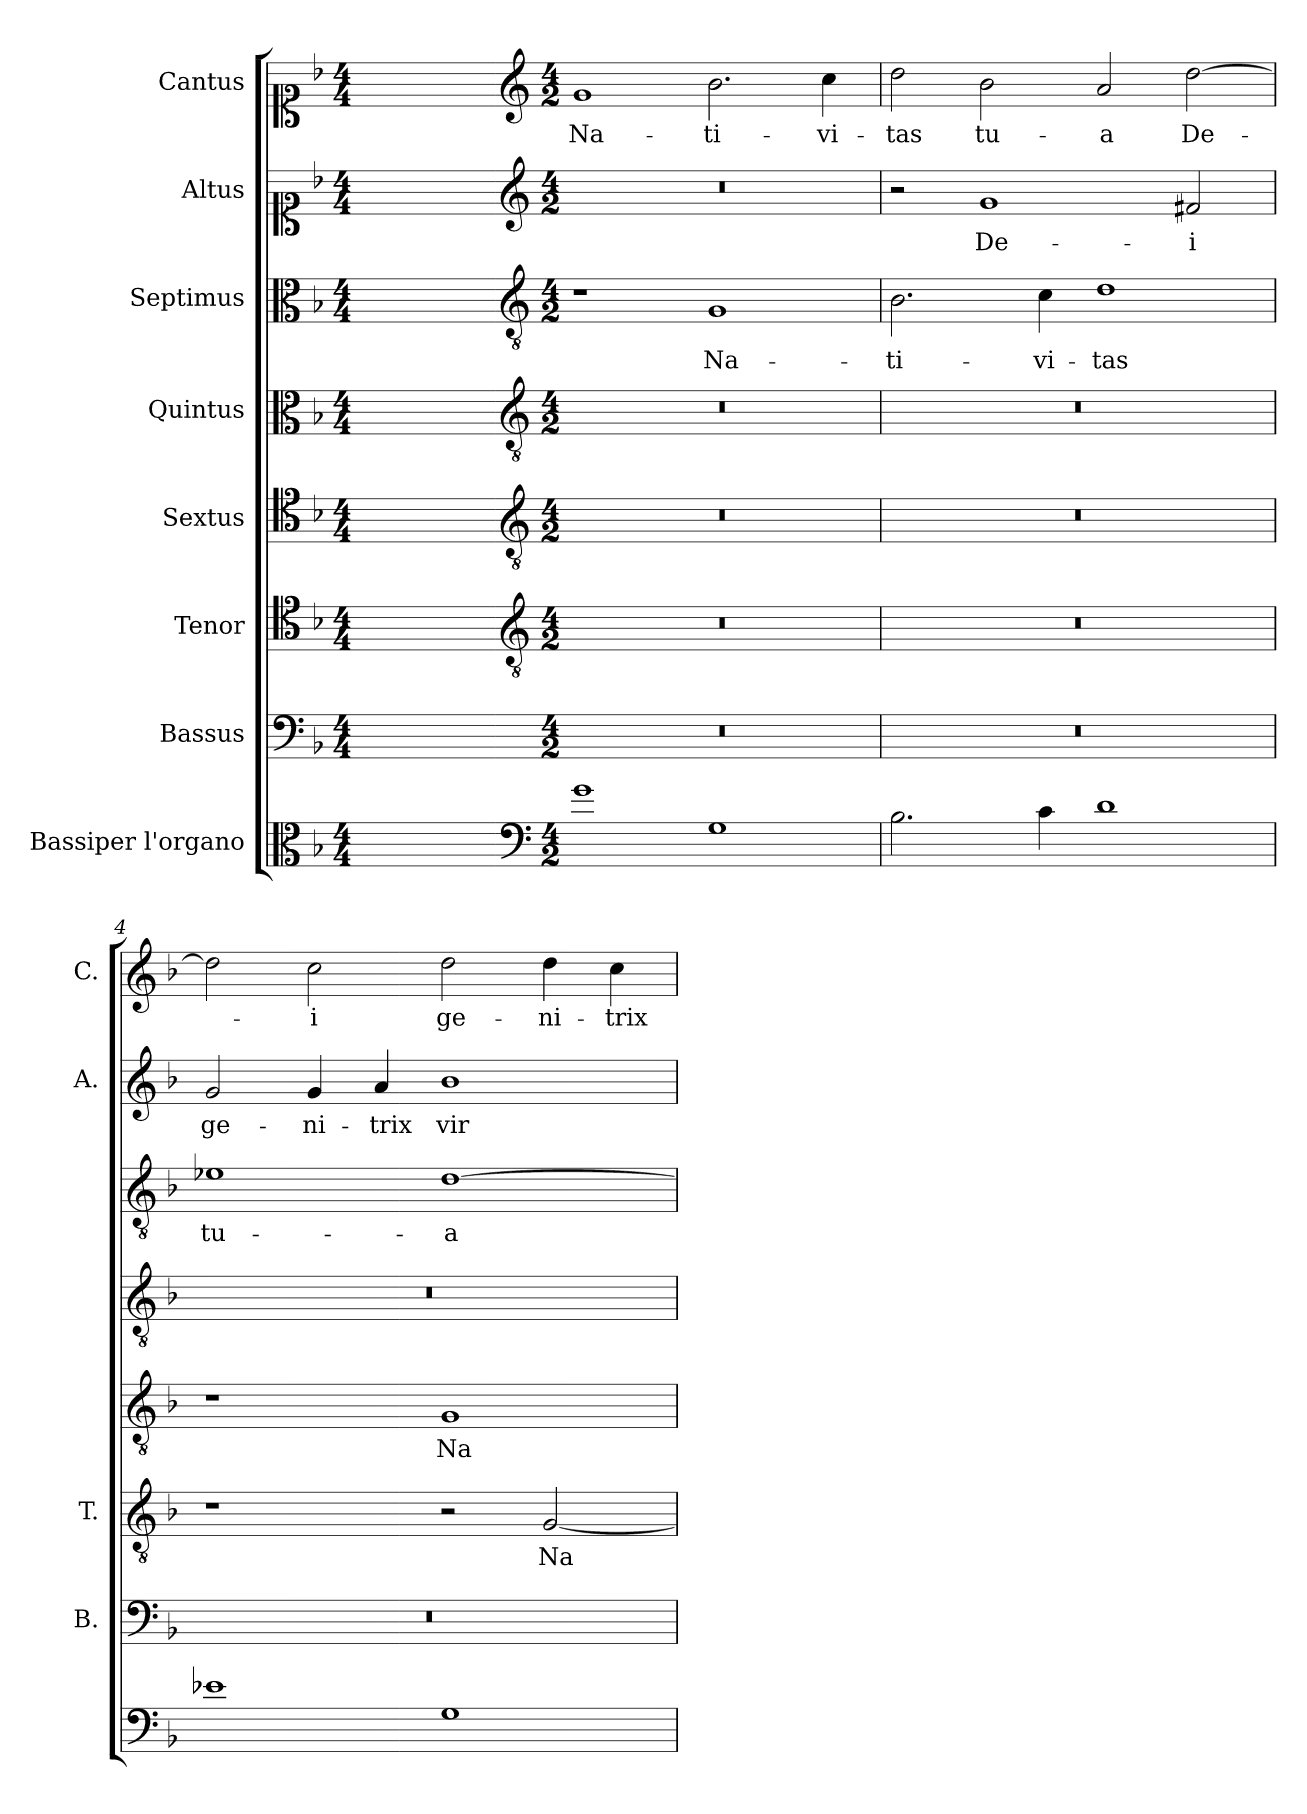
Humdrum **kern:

**kern	**kern	**kern	**text	**kern	**text	**kern	**kern	**text	**kern	**text	**kern	**text
*part8	*part7	*part6	*part6	*part5	*part5	*part4	*part3	*part3	*part2	*part2	*part1	*part1
*staff8	*staff7	*staff6	*staff6	*staff5	*staff5	*staff4	*staff3	*staff3	*staff2	*staff2	*staff1	*staff1
*I"Bassiper l'organo	*I"Bassus	*I"Tenor	*	*I"Sextus	*	*I"Quintus	*I"Septimus	*	*I"Altus	*	*I"Cantus	*
*	*I'B.	*I'T.	*	*	*	*	*	*	*I'A.	*	*I'C.	*
*clefC3	*clefF4	*clefC4	*	*clefC4	*	*clefC3	*clefC3	*	*clefC1	*	*clefC1	*
*	*	*ITrd7c12	*	*ITrd7c12	*	*ITrd7c12	*ITrd7c12	*	*	*	*	*
*k[b-]	*k[b-]	*k[b-]	*	*k[b-]	*	*k[b-]	*k[b-]	*	*k[b-]	*	*k[b-]	*
*d:	*d:	*d:	*	*d:	*	*d:	*d:	*	*d:	*	*d:	*
*M4/4	*M4/4	*M4/4	*	*M4/4	*	*M4/4	*M4/4	*	*M4/4	*	*M4/4	*
=1	=1	=1	=1	=1	=1	=1	=1	=1	=1	=1	=1	=1
1ryy	1ryy	1ryy	.	1ryy	.	1ryy	1ryy	.	1ryy	.	1ryy	.
=2-	=2-	=2-	=2-	=2-	=2-	=2-	=2-	=2-	=2-	=2-	=2-	=2-
*clefF4	*	*clefGv2	*	*clefGv2	*	*clefGv2	*clefGv2	*	*clefG2	*	*clefG2	*
*M4/2	*M4/2	*M4/2	*	*M4/2	*	*M4/2	*M4/2	*	*M4/2	*	*M4/2	*
!	!LO:N:vis=1	!LO:N:vis=1	!	!LO:N:vis=1	!	!LO:N:vis=1	!	!	!LO:N:vis=1	!	!	!LO:LY:b
1g	0r	0r	.	0r	.	0r	1r	.	0r	.	1g	Na-
!	!	!	!	!	!	!	!	!LO:LY:b	!	!	!	!LO:LY:b
1G	.	.	.	.	.	.	1GG	Na-	.	.	2.b-\	-ti-
!	!	!	!	!	!	!	!	!	!	!	!	!LO:LY:b
.	.	.	.	.	.	.	.	.	.	.	4cc\	-vi-
=3	=3	=3	=3	=3	=3	=3	=3	=3	=3	=3	=3	=3
!	!LO:N:vis=1	!LO:N:vis=1	!	!LO:N:vis=1	!	!LO:N:vis=1	!	!LO:LY:b	!	!	!	!LO:LY:b
2.B-\	0r	0r	.	0r	.	0r	2.BB-\	-ti-	2r	.	2dd\	-tas
!	!	!	!	!	!	!	!	!	!	!LO:LY:b	!	!LO:LY:b
.	.	.	.	.	.	.	.	.	1g	De-	2b-\	tu-
!	!	!	!	!	!	!	!	!LO:LY:b	!	!	!	!
4c\	.	.	.	.	.	.	4C\	-vi-	.	.	.	.
!	!	!	!	!	!	!	!	!LO:LY:b	!	!	!	!LO:LY:b
1d	.	.	.	.	.	.	1D	-tas	.	.	2a/	-a
!	!	!	!	!	!	!	!	!	!	!LO:LY:b	!	!LO:LY:b
.	.	.	.	.	.	.	.	.	2f#X/	-i	[>2dd\	De-
=4	=4	=4	=4	=4	=4	=4	=4	=4	=4	=4	=4	=4
!	!LO:N:vis=1	!	!	!	!	!LO:N:vis=1	!	!LO:LY:b	!	!LO:LY:b	!	!
1e-X	0r	1r	.	1r	.	0r	1E-X	tu-	2g/	ge-	2dd\]	.
!	!	!	!	!	!	!	!	!	!	!LO:LY:b	!	!LO:LY:b
.	.	.	.	.	.	.	.	.	4g/	-ni-	2cc\	-i
!	!	!	!	!	!	!	!	!	!	!LO:LY:b	!	!
.	.	.	.	.	.	.	.	.	4a/	-trix	.	.
!	!	!	!	!	!LO:LY:b	!	!	!LO:LY:b	!	!LO:LY:b	!	!LO:LY:b
1G	.	2r	.	1GG	Na-	.	[>1D	-a	1b-	vir-	2dd\	ge-
!	!	!	!LO:LY:b	!	!	!	!	!	!	!	!	!LO:LY:b
.	.	[<2GG/	Na-	.	.	.	.	.	.	.	4dd\	-ni-
!	!	!	!	!	!	!	!	!	!	!	!	!LO:LY:b
.	.	.	.	.	.	.	.	.	.	.	4cc\	-trix
=	=	=	=	=	=	=	=	=	=	=	=	=
*-	*-	*-	*-	*-	*-	*-	*-	*-	*-	*-	*-	*-
